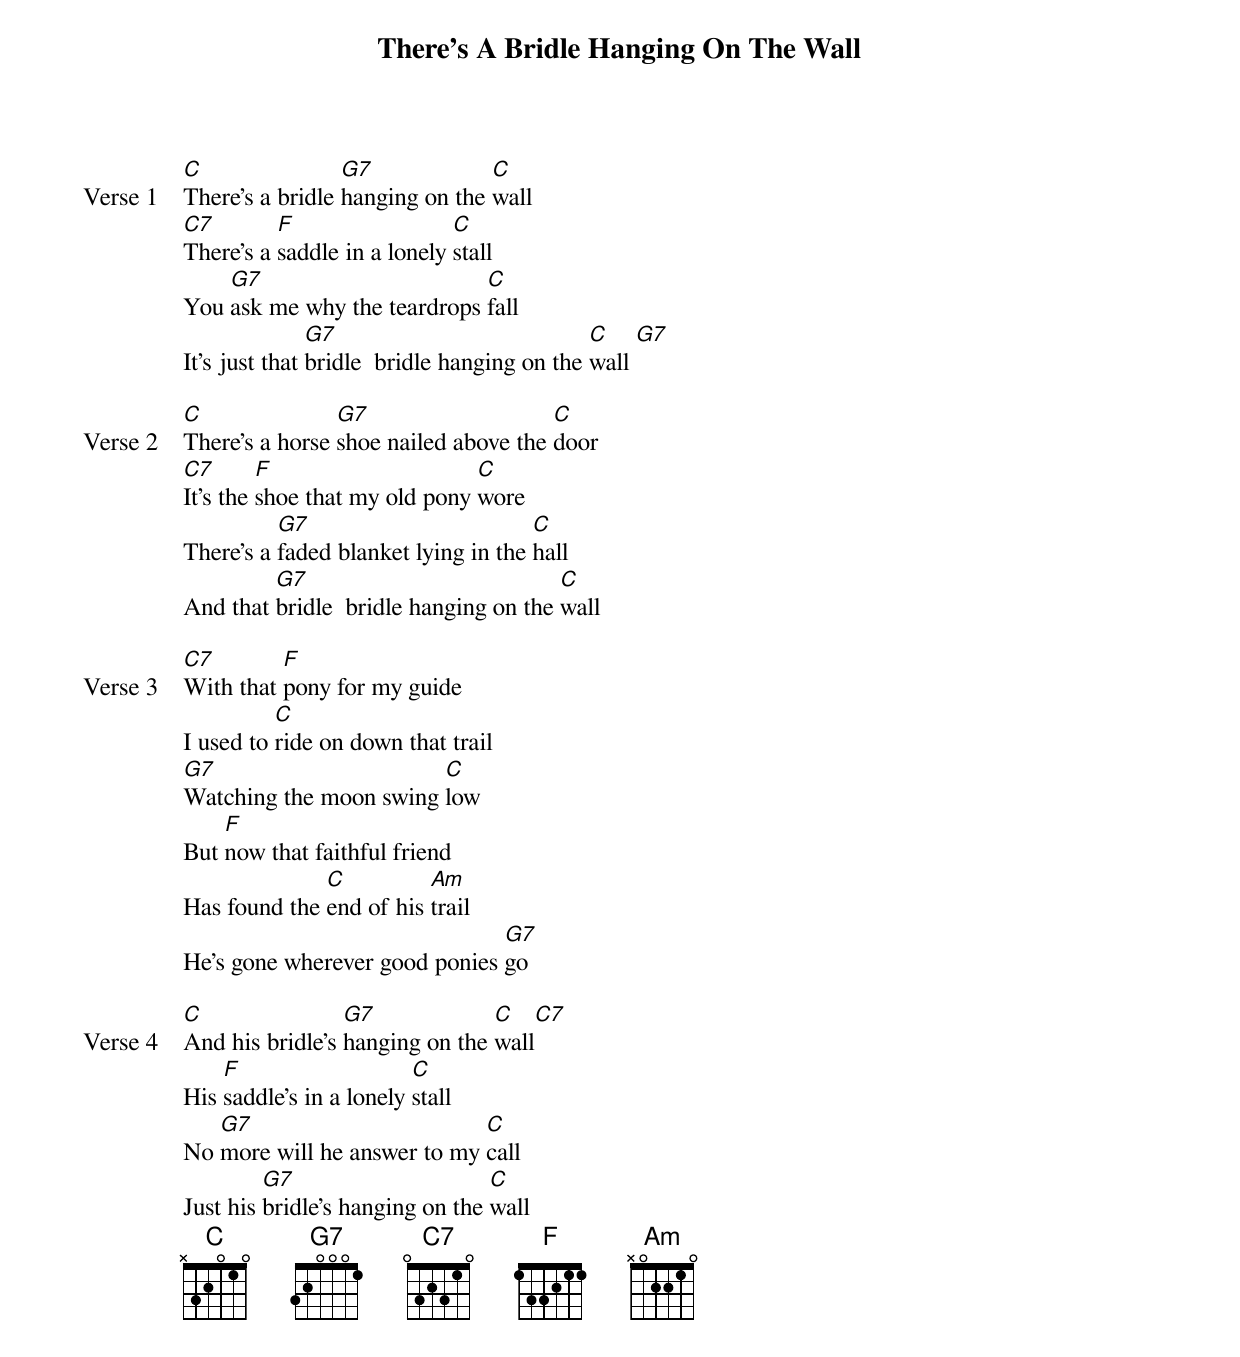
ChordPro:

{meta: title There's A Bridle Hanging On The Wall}
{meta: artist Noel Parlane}
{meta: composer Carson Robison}
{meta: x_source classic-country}
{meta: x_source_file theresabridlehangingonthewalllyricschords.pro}
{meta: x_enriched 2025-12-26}

{start_of_verse: Verse 1}
[C]There's a bridle [G7]hanging on the [C]wall
[C7]There's a [F]saddle in a lonely [C]stall
You [G7]ask me why the teardrops [C]fall
It's just that [G7]bridle  bridle hanging on the [C]wall [G7]
{end_of_verse}

{start_of_verse: Verse 2}
[C]There's a horse [G7]shoe nailed above the [C]door
[C7]It's the [F]shoe that my old pony [C]wore
There's a [G7]faded blanket lying in the [C]hall
And that [G7]bridle  bridle hanging on the [C]wall
{end_of_verse}

{start_of_verse: Verse 3}
[C7]With that [F]pony for my guide
I used to [C]ride on down that trail
[G7]Watching the moon swing [C]low
But [F]now that faithful friend
Has found the [C]end of his [Am]trail
He's gone wherever good ponies [G7]go
{end_of_verse}

{start_of_verse: Verse 4}
[C]And his bridle's [G7]hanging on the [C]wall[C7]
His [F]saddle's in a lonely [C]stall
No [G7]more will he answer to my [C]call
Just his [G7]bridle's hanging on the [C]wall
{end_of_verse}
